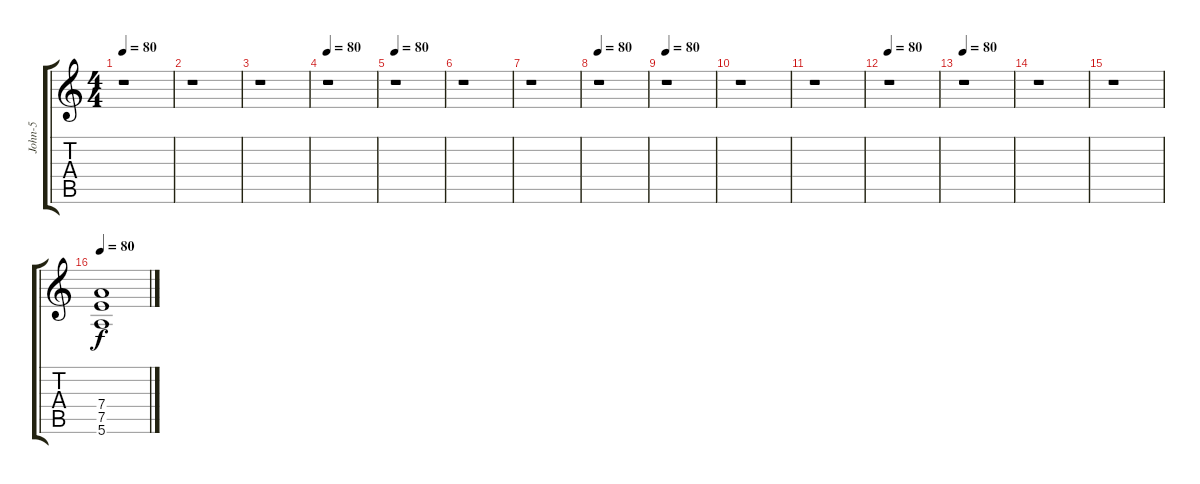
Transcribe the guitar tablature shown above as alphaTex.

\track ("John-5" "John-5") {instrument distortionguitar}
\staff {score tabs}
\tuning (E4 B3 G3 D3 A2 E2) {hide}
\ts (4 4)
\tempo 80
\clef g2
\ks c
r.1{dy f} |
r.1 |
r.1 |
\tempo 80
r.1 |
\tempo 80
r.1 |
r.1 |
r.1 |
\tempo 80
r.1 |
\tempo 80
r.1 |
r.1 |
r.1 |
\tempo 80
r.1 |
\tempo 80
r.1 |
r.1 |
r.1 |
\tempo 80
(7.4 7.5 5.6).1
